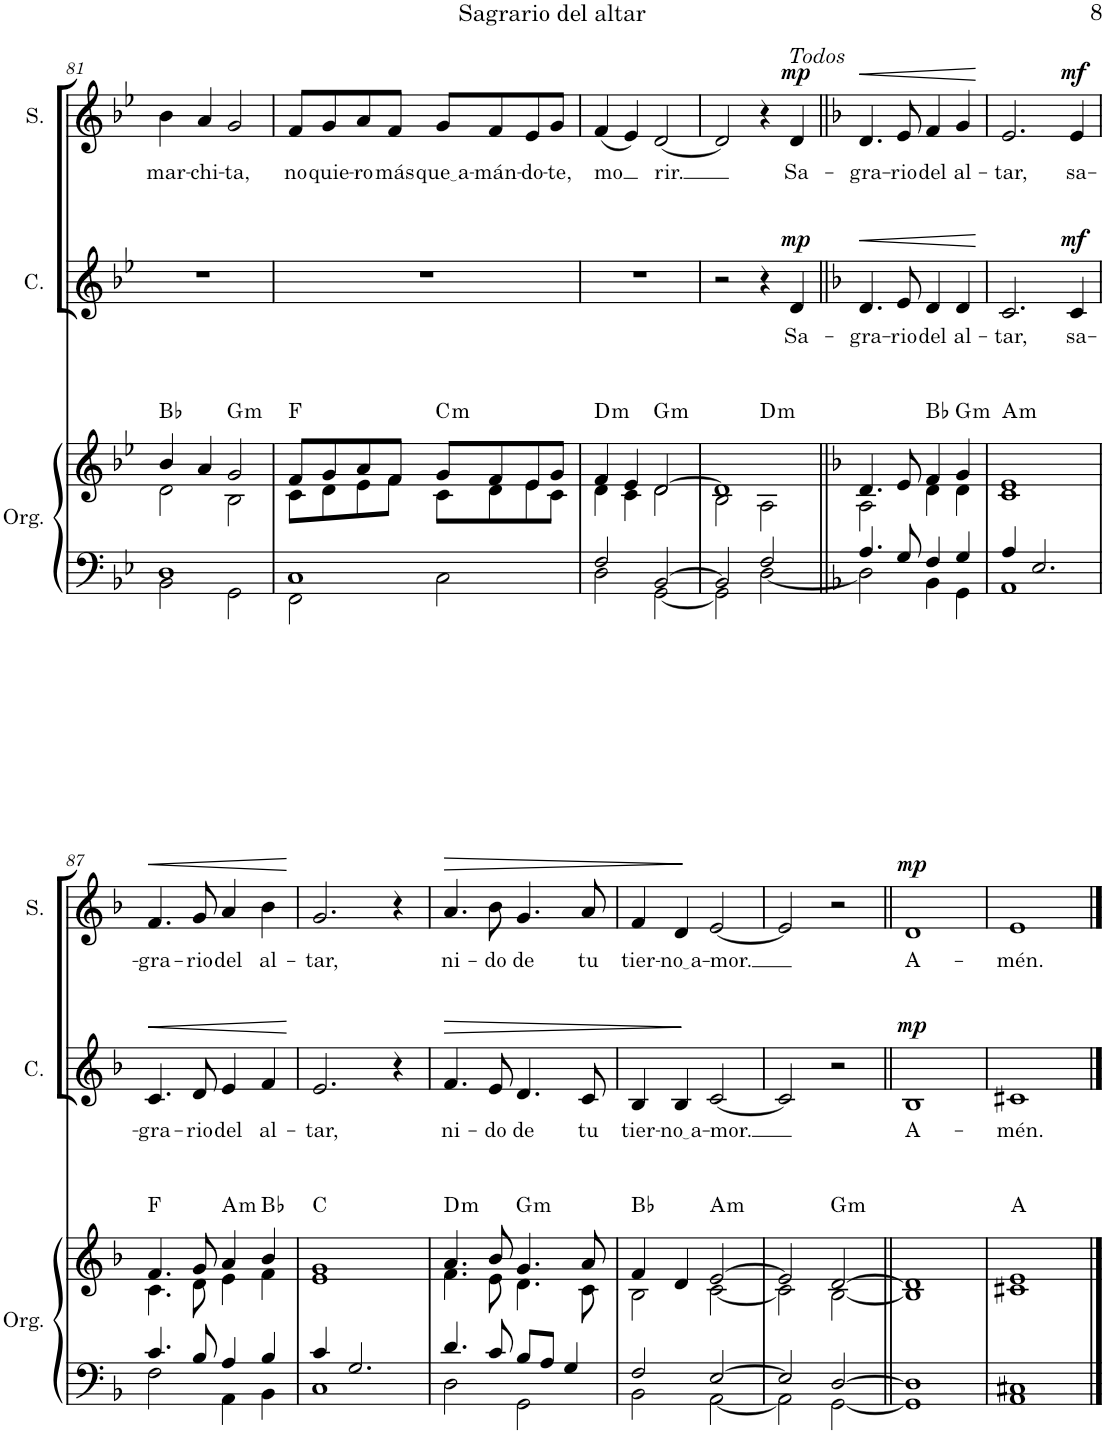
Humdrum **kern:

**kern	**kern	**harte	**kern	**text	**dynam	**kern	**text	**dynam
*part3	*part3	*part3	*part2	*part2	*part2	*part1	*part1	*part1
*staff4	*staff3	*	*staff2	*staff2	*staff2	*staff1	*staff1	*staff1
*I"Órgano	*	*	*I"Contralto	*	*	*I"Soprano	*	*
*	*	*	*I'C.	*	*	*I'S.	*	*
!!LO:PB:g=z
*clefF4	*clefG2	*	*clefG2	*	*	*clefG2	*	*
*k[b-e-]	*k[b-e-]	*	*k[b-e-]	*	*	*k[b-e-]	*	*
*M4/4	*M4/4	*	*M4/4	*	*	*M4/4	*	*
*met(c)	*met(c)	*	*met(c)	*	*	*met(c)	*	*
=81	=81	=81	=81	=81	=81	=81	=81	=81
*^	*^	*	*	*	*	*	*	*
!	!	!	!	!	!	!	!	!	!LO:LY:b	!
1D	2BB-\	4b-/	2d\	Bb:maj	1r	.	.	4b-\	mar-	.
!	!	!	!	!	!	!	!	!	!LO:LY:b	!
.	.	4a/	.	.	.	.	.	4a/	-chi-	.
!	!	!	!	!LO:H:kt=m	!	!	!	!	!LO:LY:b	!
.	2GG\	2g/	2B-\	G:min	.	.	.	2g/	-ta,	.
=82	=82	=82	=82	=82	=82	=82	=82	=82	=82	=82
!	!	!	!	!	!	!	!	!	!LO:LY:b	!
1C	2FF\	8f/L	8c\L	F:maj	1r	.	.	8f/L	no	.
!	!	!	!	!	!	!	!	!	!LO:LY:b	!
.	.	8g/	8d\	.	.	.	.	8g/	quie-	.
!	!	!	!	!	!	!	!	!	!LO:LY:b	!
.	.	8a/	8e-\	.	.	.	.	8a/	-ro	.
!	!	!	!	!	!	!	!	!	!LO:LY:b	!
.	.	8f/J	8f\J	.	.	.	.	8f/J	más	.
!	!	!	!	!LO:H:kt=m	!	!	!	!	!LO:LY:b	!
.	2C\	8g/L	8c\L	C:min	.	.	.	8g/L	que a	.
!	!	!	!	!	!	!	!	!	!LO:LY:b	!
.	.	8f/	8d\	.	.	.	.	8f/	-mán-	.
!	!	!	!	!	!	!	!	!	!LO:LY:b	!
.	.	8e-/	8e-\	.	.	.	.	8e-/	-do-	.
!	!	!	!	!	!	!	!	!	!LO:LY:b	!
.	.	8g/J	8c\J	.	.	.	.	8g/J	-te,	.
=83	=83	=83	=83	=83	=83	=83	=83	=83	=83	=83
!	!	!	!	!LO:H:kt=m	!	!	!	!	!LO:LY:b	!
2F/	2D\	4f/	4d\	D:min	1r	.	.	(4f/	mo	.
.	.	4e-/	4c\	.	.	.	.	4e-/)	.	.
!	!	!	!	!LO:H:kt=m	!	!	!	!	!LO:LY:b	!
[2BB-/	[2GG\	[2d/	2d\	G:min	.	.	.	[2d/	rir.	.
=84	=84	=84	=84	=84	=84	=84	=84	=84	=84	=84
2BB-/]	2GG\]	1d]	2B-\	.	2r	.	.	2d/]	.	.
!	!	!	!	!LO:H:kt=m	!	!	!	!	!	!
2F/	[2D\	.	2A\	D:min	4r	.	.	4r	.	.
!	!	!	!	!	!	!	!	!LO:TX:a:i:t=Todos	!	!
!	!	!	!	!	!	!LO:LY:b	!LO:DY:a	!	!LO:LY:b	!LO:DY:a
.	.	.	.	.	4d/	Sa-	mp	4d/	Sa-	mp
=85||	=85||	=85||	=85||	=85||	=85||	=85||	=85||	=85||	=85||	=85||
*k[b-]	*	*k[b-]	*	*	*k[b-]	*	*	*k[b-]	*	*
!	!	!	!	!	!	!LO:LY:b	!LO:HP:b	!	!LO:LY:b	!LO:HP:b
4.A/	2D\]	4.d/	2A\	.	4.d/	-gra-	<	4.d/	-gra-	<
!	!	!	!	!	!	!LO:LY:b	!	!	!LO:LY:b	!
8G/	.	8e/	.	.	8e/	-rio	.	8e/	-rio	.
!	!	!	!	!	!	!LO:LY:b	!	!	!LO:LY:b	!
4F/	4BB-\	4f/	4d\	Bb:maj	4d/	del	.	4f/	del	.
!	!	!	!	!LO:H:kt=m	!	!LO:LY:b	!	!	!LO:LY:b	!
4G/	4GG\	4g/	4d\	G:min	4d/	al-	.	4g/	al-	.
*v	*v	*	*	*	*	*	*	*	*	*
*	*v	*v	*	*	*	*	*	*	*
.	.	.	.	.	[	.	.	[
=86	=86	=86	=86	=86	=86	=86	=86	=86
*^	*^	*	*	*	*	*	*	*
!	!	!	!	!LO:H:kt=m	!	!LO:LY:b	!	!	!LO:LY:b	!
4A/	1AA	1e	1c	A:min	2.c/	-tar,	.	2.e/	-tar,	.
2.E/	.	.	.	.	.	.	.	.	.	.
!	!	!	!	!	!	!LO:LY:b	!LO:DY:a	!	!LO:LY:b	!LO:DY:a
.	.	.	.	.	4c/	sa-	mf	4e/	sa-	mf
!!LO:LB:g=z
=87	=87	=87	=87	=87	=87	=87	=87	=87	=87	=87
!	!	!	!	!	!	!LO:LY:b	!LO:HP:b	!	!LO:LY:b	!LO:HP:b
4.c/	2F\	4.f/	4.c\	F:maj	4.c/	-gra-	<	4.f/	-gra-	<
!	!	!	!	!	!	!LO:LY:b	!	!	!LO:LY:b	!
8B-/	.	8g/	8d\	.	8d/	-rio	.	8g/	-rio	.
!	!	!	!	!LO:H:kt=m	!	!LO:LY:b	!	!	!LO:LY:b	!
4A/	4AA\	4a/	4e\	A:min	4e/	del	.	4a/	del	.
!	!	!	!	!	!	!LO:LY:b	!	!	!LO:LY:b	!
4B-/	4BB-\	4b-/	4f\	Bb:maj	4f/	al-	.	4b-\	al-	.
*v	*v	*	*	*	*	*	*	*	*	*
*	*v	*v	*	*	*	*	*	*	*
.	.	.	.	.	[	.	.	[
=88	=88	=88	=88	=88	=88	=88	=88	=88
*^	*^	*	*	*	*	*	*	*
!	!	!	!	!	!	!LO:LY:b	!	!	!LO:LY:b	!
4c/	1C	1g	1e	C:maj	2.e/	-tar,	.	2.g/	-tar,	.
2.G/	.	.	.	.	.	.	.	.	.	.
.	.	.	.	.	4r	.	.	4r	.	.
=89	=89	=89	=89	=89	=89	=89	=89	=89	=89	=89
!	!	!	!	!LO:H:kt=m	!	!LO:LY:b	!LO:HP:b	!	!LO:LY:b	!LO:HP:b
4.d/	2D\	4.a/	4.f\	D:min	4.f/	ni-	>	4.a/	ni-	>
!	!	!	!	!	!	!LO:LY:b	!	!	!LO:LY:b	!
8c/	.	8b-/	8e\	.	8e/	-do	.	8b-\	-do	.
!	!	!	!	!LO:H:kt=m	!	!LO:LY:b	!	!	!LO:LY:b	!
8B-/L	2GG\	4.g/	4.d\	G:min	4.d/	de	.	4.g/	de	.
8A/J	.	.	.	.	.	.	.	.	.	.
4G/	.	.	.	.	.	.	.	.	.	.
!	!	!	!	!	!	!LO:LY:b	!	!	!LO:LY:b	!
.	.	8a/	8c\	.	8c/	tu	.	8a/	tu	.
=90	=90	=90	=90	=90	=90	=90	=90	=90	=90	=90
!	!	!	!	!	!	!LO:LY:b	!	!	!LO:LY:b	!
2F/	2BB-\	4f/	2B-\	Bb:maj	4B-/	tier-	.	4f/	tier-	.
!	!	!	!	!	!	!LO:LY:b	!	!	!LO:LY:b	!
.	.	4d/	.	.	4B-/	no a	.	4d/	no a	.
!	!	!	!	!LO:H:kt=m	!	!LO:LY:b	!	!	!LO:LY:b	!
[2E/	[2AA\	[2e/	[2c\	A:min	[2c/	-mor.	]	[2e/	-mor.	]
=91	=91	=91	=91	=91	=91	=91	=91	=91	=91	=91
2E/]	2AA\]	2e/]	2c\]	.	2c/]	.	.	2e/]	.	.
!	!	!	!	!LO:H:kt=m	!	!	!	!	!	!
[2D/	[2GG\	[2d/	[2B-\	G:min	2r	.	.	2r	.	.
=92||	=92||	=92||	=92||	=92||	=92||	=92||	=92||	=92||	=92||	=92||
!	!	!	!	!	!	!LO:LY:b	!LO:DY:a	!	!LO:LY:b	!LO:DY:a
*v	*v	*	*	*	*	*	*	*	*	*
*	*v	*v	*	*	*	*	*	*	*
1GG] 1D]	1B-] 1d]	.	1B-	A-	mp	1d	A-	mp
=93	=93	=93	=93	=93	=93	=93	=93	=93
!	!	!	!	!LO:LY:b	!	!	!LO:LY:b	!
1AA 1C#X	1c#X 1e	A:maj	1c#X	-mén.	.	1e	-mén.	.
==	==	==	==	==	==	==	==	==
*-	*-	*-	*-	*-	*-	*-	*-	*-
